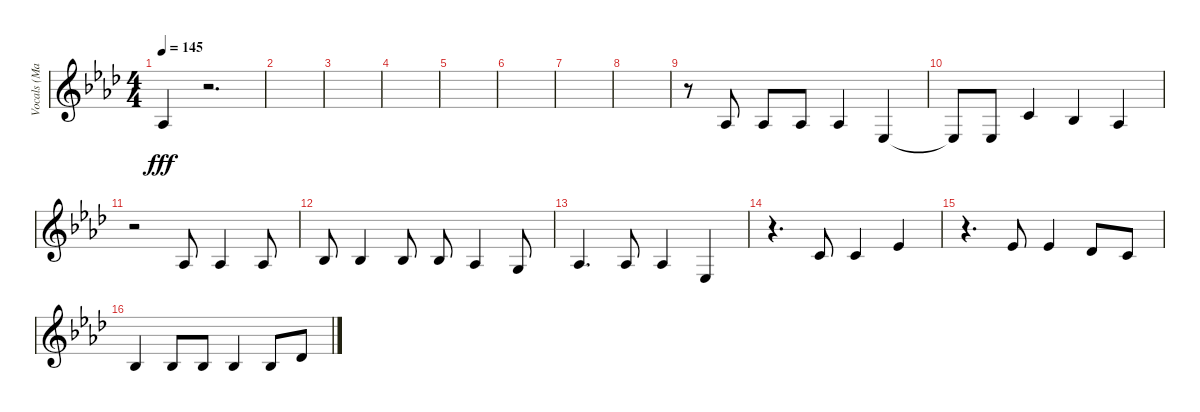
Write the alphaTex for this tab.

\track ("Vocals (Matt Skiba)" "Vocals (Ma") {instrument acousticgrandpiano}
\staff {score}
\tuning (Eb4 Bb3 Gb3 Db3 Ab2 Eb2) {hide}
\ts (4 4)
\tempo 145
\clef g2
\ks ab
2.3.4{dy fff} r.2{d} |
|
|
|
|
|
|
|
r.8 2.3.8 2.3.8 2.3.8 2.3.4 2.4.4 |
2.4{t}.8 2.4.8 2.2.4 0.2.4 2.3.4 |
r.2 2.3.8 2.3.4 2.3.8 |
0.2.8 0.2.4 0.2.8 0.2.8 2.3.4 1.3.8 |
2.3.4{d} 2.3.8 2.3.4 2.4.4 |
r.4{d} 2.2.8 2.2.4 0.1.4 |
r.4{d} 0.1.8 0.1.4 3.2.8 2.2.8 |
0.2.4 0.2.8 0.2.8 0.2.4 0.2.8 3.2.8
